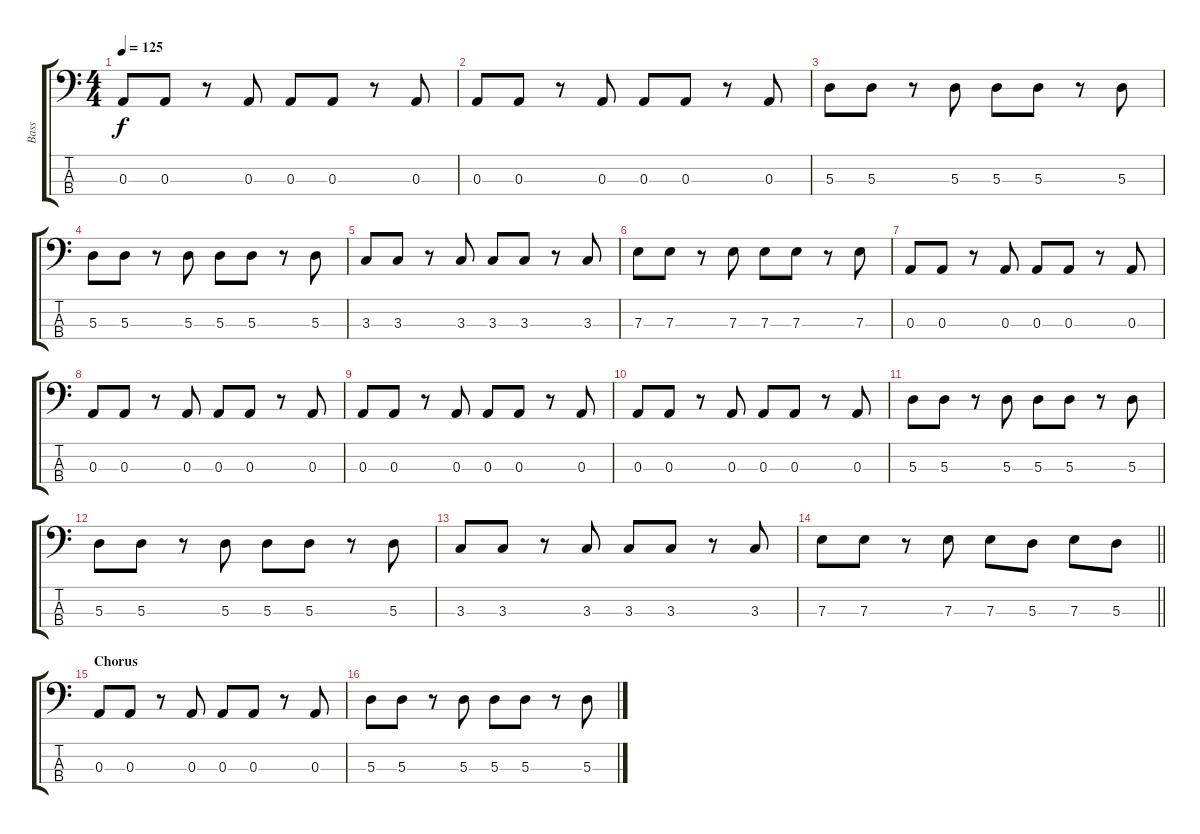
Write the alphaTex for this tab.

\track ("Bass" "Bass") {instrument electricbassfinger}
\staff {score tabs}
\tuning (G2 D2 A1 E1) {hide}
\ts (4 4)
\tempo 125
\clef f4
\ks c
0.3.8{dy f} 0.3.8 r.8 0.3.8 0.3.8 0.3.8 r.8 0.3.8 |
0.3.8 0.3.8 r.8 0.3.8 0.3.8 0.3.8 r.8 0.3.8 |
5.3.8 5.3.8 r.8 5.3.8 5.3.8 5.3.8 r.8 5.3.8 |
5.3.8 5.3.8 r.8 5.3.8 5.3.8 5.3.8 r.8 5.3.8 |
3.3.8 3.3.8 r.8 3.3.8 3.3.8 3.3.8 r.8 3.3.8 |
7.3.8 7.3.8 r.8 7.3.8 7.3.8 7.3.8 r.8 7.3.8 |
0.3.8 0.3.8 r.8 0.3.8 0.3.8 0.3.8 r.8 0.3.8 |
0.3.8 0.3.8 r.8 0.3.8 0.3.8 0.3.8 r.8 0.3.8 |
0.3.8 0.3.8 r.8 0.3.8 0.3.8 0.3.8 r.8 0.3.8 |
0.3.8 0.3.8 r.8 0.3.8 0.3.8 0.3.8 r.8 0.3.8 |
5.3.8 5.3.8 r.8 5.3.8 5.3.8 5.3.8 r.8 5.3.8 |
5.3.8 5.3.8 r.8 5.3.8 5.3.8 5.3.8 r.8 5.3.8 |
3.3.8 3.3.8 r.8 3.3.8 3.3.8 3.3.8 r.8 3.3.8 |
\barLineRight lightlight
7.3.8 7.3.8 r.8 7.3.8 7.3.8 5.3.8 7.3.8 5.3.8 |
\section ("" "Chorus")
0.3.8 0.3.8 r.8 0.3.8 0.3.8 0.3.8 r.8 0.3.8 |
5.3.8 5.3.8 r.8 5.3.8 5.3.8 5.3.8 r.8 5.3.8
